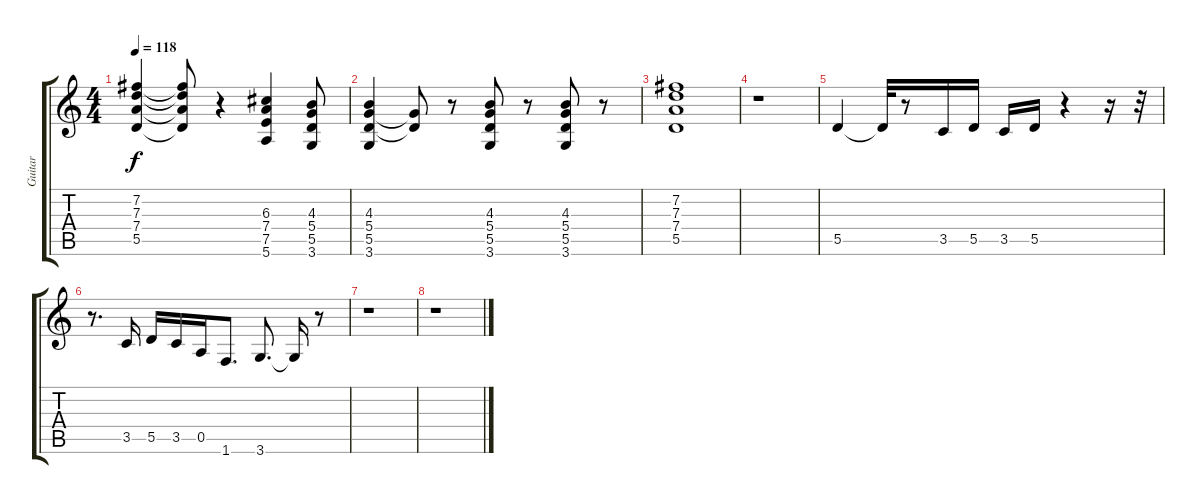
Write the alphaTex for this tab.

\track ("Guitar" "Guitar") {instrument overdrivenguitar}
\staff {score tabs}
\tuning (E4 B3 G3 D3 A2 E2) {hide}
\ts (4 4)
\tempo 118
\clef g2
\ks c
(7.2 7.3 7.4 5.5).4{dy f} (7.2{t} 7.3{t} 7.4{t} 5.5{t}).8 r.4 (6.3 7.4 7.5 5.6).4 (4.3 5.4 5.5 3.6).8 |
(4.3 5.4 5.5 3.6).4 (5.4{t} 5.5{t}).8 r.8 (4.3 5.4 5.5 3.6).8 r.8 (4.3 5.4 5.5 3.6).8 r.8 |
(7.2 7.3 7.4 5.5).1 |
r.1 |
5.5.4 5.5{t}.32 r.8 3.5.16 5.5.16 3.5.16 5.5.16 r.4 r.16 r.32 |
r.8{d} 3.5.16 5.5.16 3.5.16 0.5.16 1.6.8{d} 3.6.8{d} 3.6{t}.16 r.8 |
r.1 |
r.1
